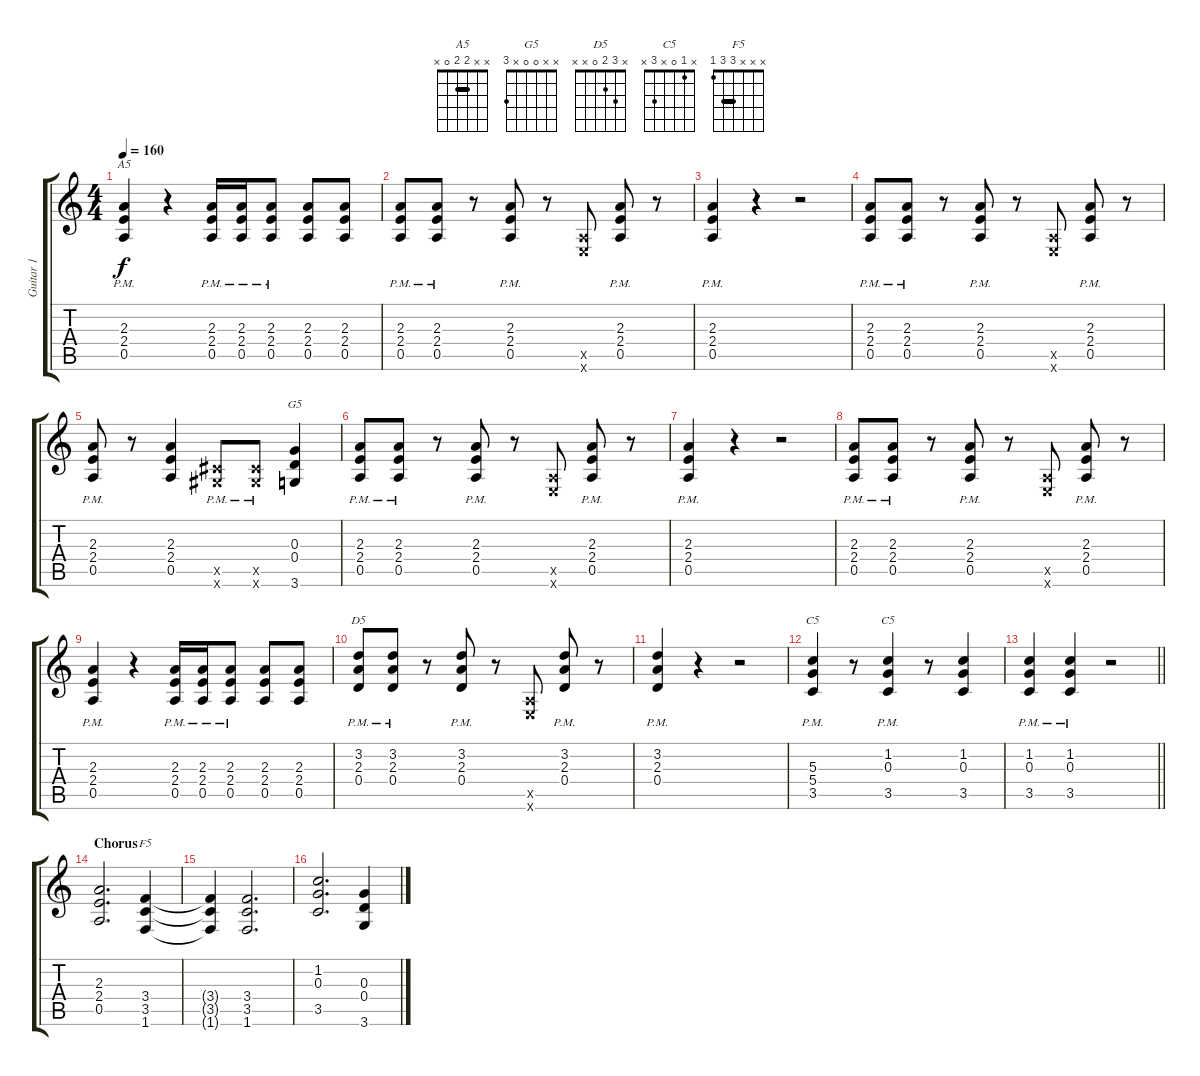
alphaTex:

\track ("Guitar 1" "Guitar 1") {instrument distortionguitar}
\staff {score tabs}
\tuning (E4 B3 G3 D3 A2 E2) {hide}
\chord ("A5" x x 2 2 0 x) {barre 2}
\chord ("G5" x x 0 0 x 3)
\chord ("D5" x 3 2 0 x x)
\chord ("C5" x x 5 5 3 x) {barre 5}
\chord ("C5" x 1 0 x 3 x)
\chord ("F5" x x x 3 3 1) {barre 3}
\ts (4 4)
\tempo 160
\clef g2
\ks c
(2.3 2.4{pm} 0.5{pm}).4{ch "A5" dy f} r.4 (2.3 2.4{pm} 0.5{pm}).16 (2.3 2.4{pm} 0.5{pm}).16 (2.3 2.4{pm} 0.5{pm}).8 (2.3 2.4 0.5).8 (2.3 2.4 0.5).8 |
(2.3 2.4{pm} 0.5{pm}).8 (2.3 2.4{pm} 0.5{pm}).8 r.8 (2.3 2.4{pm} 0.5{pm}).8 r.8 (0.5{x} 0.6{x}).8 (2.3 2.4{pm} 0.5{pm}).8 r.8 |
(2.3 2.4{pm} 0.5{pm}).4 r.4 r.2 |
(2.3 2.4{pm} 0.5{pm}).8 (2.3 2.4{pm} 0.5{pm}).8 r.8 (2.3 2.4{pm} 0.5{pm}).8 r.8 (0.5{x} 0.6{x}).8 (2.3 2.4{pm} 0.5{pm}).8 r.8 |
(2.3 2.4{pm} 0.5{pm}).8 r.8 (2.3 2.4 0.5).4 (4.5{pm x} 4.6{pm x}).8 (4.5{x} 4.6{pm x}).8 (0.3 0.4 3.6).4{ch "G5"} |
(2.3 2.4{pm} 0.5{pm}).8 (2.3 2.4{pm} 0.5{pm}).8 r.8 (2.3 2.4{pm} 0.5{pm}).8 r.8 (0.5{x} 0.6{x}).8 (2.3 2.4{pm} 0.5{pm}).8 r.8 |
(2.3 2.4{pm} 0.5{pm}).4 r.4 r.2 |
(2.3 2.4{pm} 0.5{pm}).8 (2.3 2.4{pm} 0.5{pm}).8 r.8 (2.3 2.4{pm} 0.5{pm}).8 r.8 (0.5{x} 0.6{x}).8 (2.3 2.4{pm} 0.5{pm}).8 r.8 |
(2.3 2.4{pm} 0.5{pm}).4 r.4 (2.3 2.4{pm} 0.5{pm}).16 (2.3 2.4{pm} 0.5{pm}).16 (2.3 2.4{pm} 0.5{pm}).8 (2.3 2.4 0.5).8 (2.3 2.4 0.5).8 |
(3.2 2.3{pm} 0.4{pm}).8{ch "D5"} (3.2 2.3{pm} 0.4{pm}).8 r.8 (3.2 2.3{pm} 0.4{pm}).8 r.8 (0.5{x} 0.6{x}).8 (3.2 2.3{pm} 0.4{pm}).8 r.8 |
(3.2 2.3{pm} 0.4{pm}).4 r.4 r.2 |
(5.3{pm} 5.4 3.5{pm}).4{ch "C5"} r.8 (1.2 0.3{pm} 3.5{pm}).4{ch "C5"} r.8 (1.2 0.3 3.5).4 |
\barLineRight lightlight
(1.2 0.3{pm} 3.5{pm}).4 (1.2 0.3{pm} 3.5{pm}).4 r.2 |
\section ("" "Chorus")
(2.3 2.4 0.5).2{d} (3.4 3.5 1.6).4{ch "F5"} |
(3.4{t} 3.5{t} 1.6{t}).4 (3.4 3.5 1.6).2{d} |
(1.2 0.3 3.5).2{d} (0.3 0.4 3.6).4
